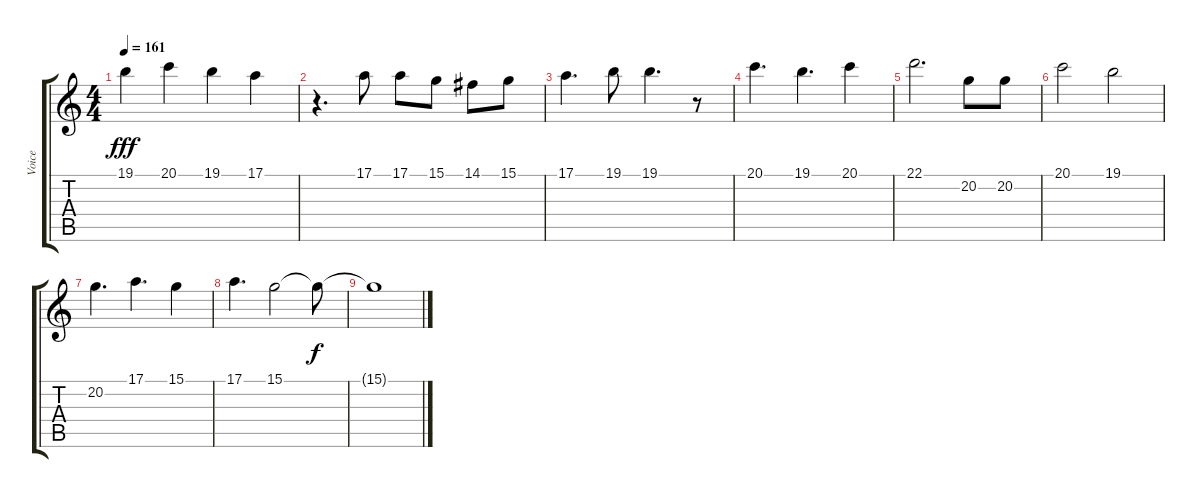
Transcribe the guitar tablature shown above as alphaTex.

\track ("Voice" "Voice") {instrument piccolo}
\staff {score tabs}
\tuning (E4 B3 G3 D3 A2 E2) {hide}
\ts (4 4)
\tempo 161
\clef g2
\ks c
19.1.4{dy fff} 20.1.4 19.1.4 17.1.4 |
r.4{d} 17.1.8 17.1.8 15.1.8 14.1.8 15.1.8 |
17.1.4{d} 19.1.8 19.1.4{d} r.8 |
20.1.4{d} 19.1.4{d} 20.1.4 |
22.1.2{d} 20.2.8 20.2.8 |
20.1.2 19.1.2 |
20.2.4{d} 17.1.4{d} 15.1.4 |
17.1.4{d} 15.1.2 15.1{t}.8{dy f} |
15.1{t}.1
